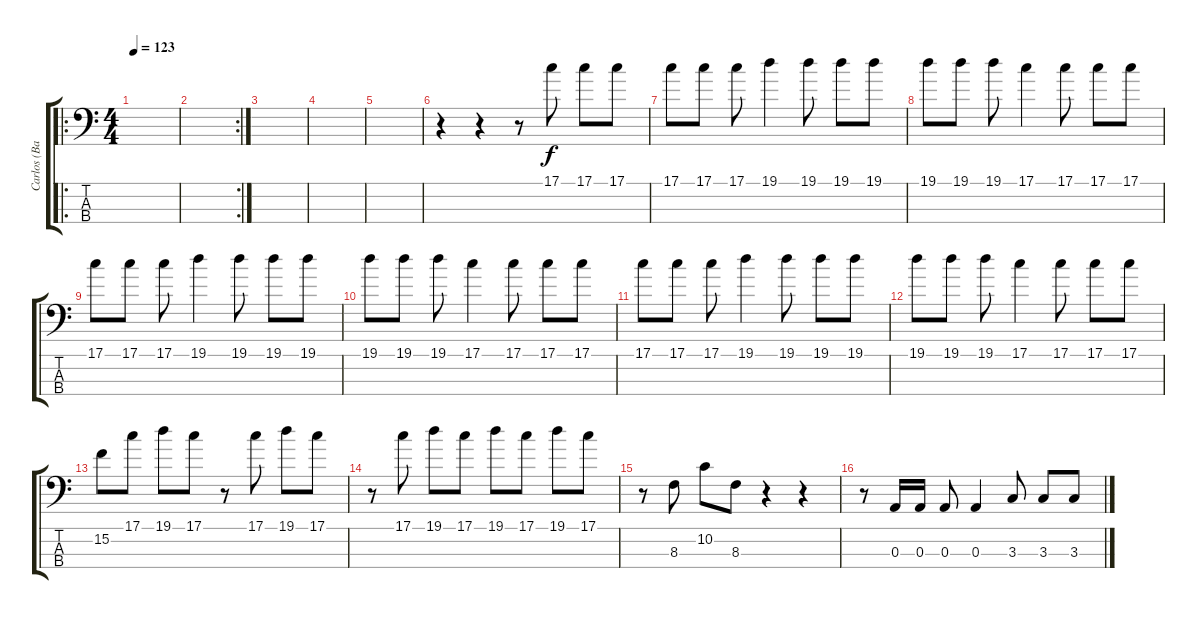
\track ("Carlos (Bass)" "Carlos (Ba") {instrument fretlessbass}
\staff {score tabs}
\tuning (G2 D2 A1 D1) {hide}
\ro
\ts (4 4)
\tempo 123
\clef f4
\ks c
|
\rc 2
|
|
|
|
r.4 r.4 r.8 17.1.8 17.1.8 17.1.8 |
17.1.8 17.1.8 17.1.8 19.1.4 19.1.8 19.1.8 19.1.8 |
19.1.8 19.1.8 19.1.8 17.1.4 17.1.8 17.1.8 17.1.8 |
17.1.8 17.1.8 17.1.8 19.1.4 19.1.8 19.1.8 19.1.8 |
19.1.8 19.1.8 19.1.8 17.1.4 17.1.8 17.1.8 17.1.8 |
17.1.8 17.1.8 17.1.8 19.1.4 19.1.8 19.1.8 19.1.8 |
19.1.8 19.1.8 19.1.8 17.1.4 17.1.8 17.1.8 17.1.8 |
15.2.8 17.1.8 19.1.8 17.1.8 r.8 17.1.8 19.1.8 17.1.8 |
r.8 17.1.8 19.1.8 17.1.8 19.1.8 17.1.8 19.1.8 17.1.8 |
r.8 8.3.8 10.2.8 8.3.8 r.4 r.4 |
r.8 0.3.16 0.3.16 0.3.8 0.3.4 3.3.8 3.3.8 3.3.8
